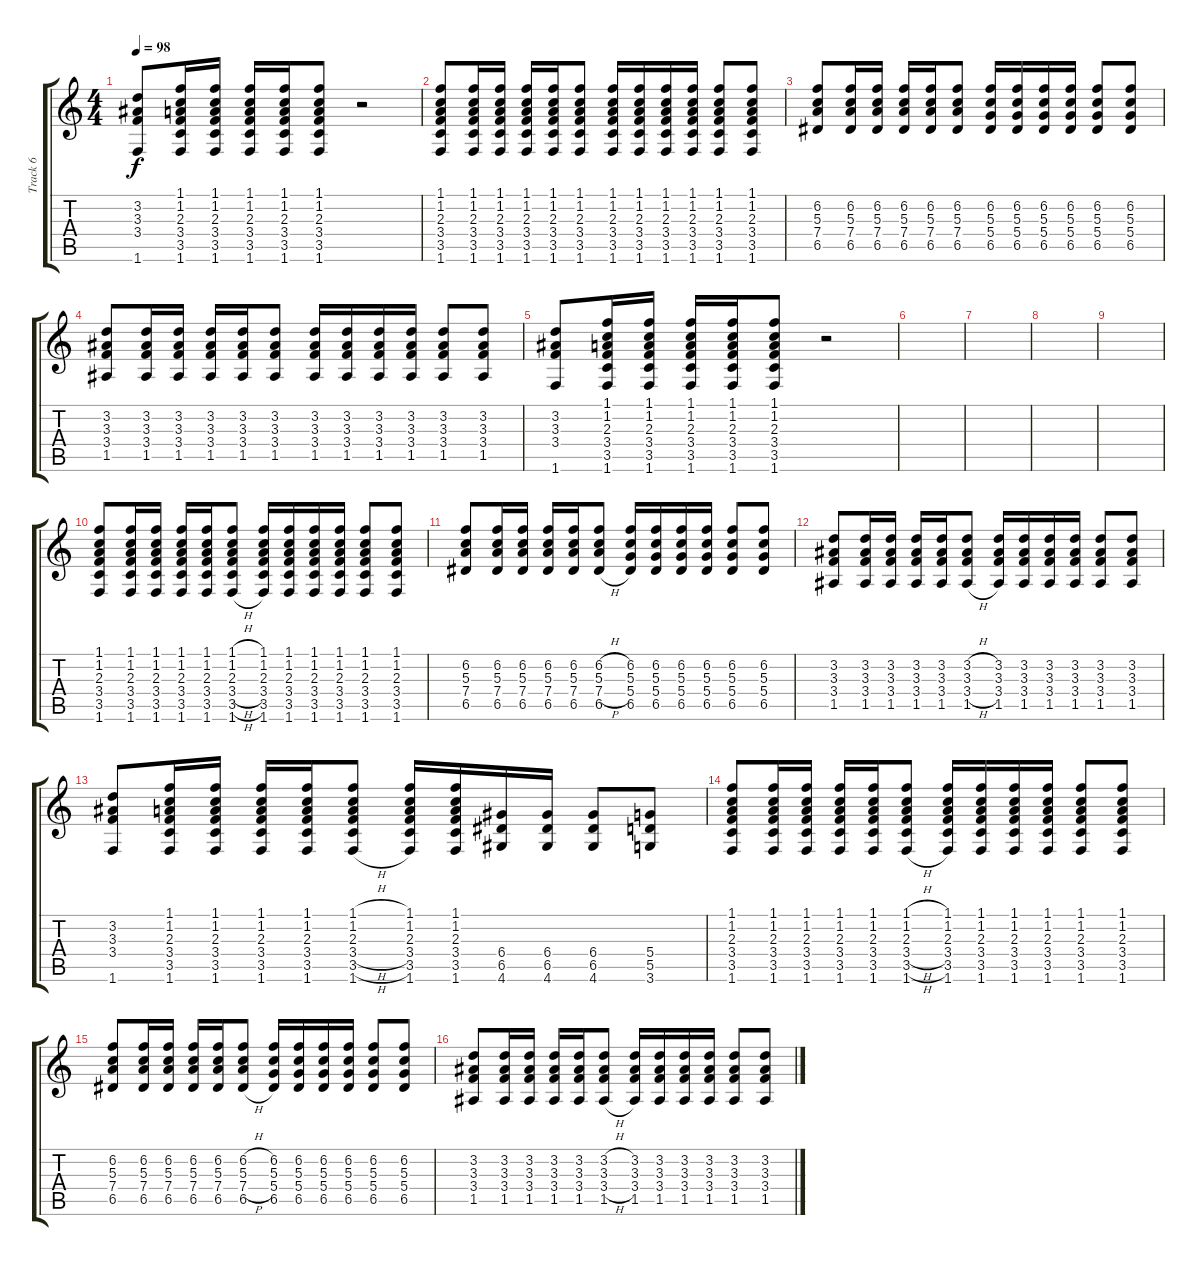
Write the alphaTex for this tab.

\track ("Track 6" "Track 6") {instrument acousticguitarsteel}
\staff {score tabs}
\tuning (E4 B3 G3 D3 A2 E2) {hide}
\ts (4 4)
\tempo 98
\clef g2
\ks c
(3.2 3.3 3.4 1.6).8{dy f} (1.1 1.2 2.3 3.4 3.5 1.6).16 (1.1 1.2 2.3 3.4 3.5 1.6).16 (1.1 1.2 2.3 3.4 3.5 1.6).16 (1.1 1.2 2.3 3.4 3.5 1.6).16 (1.1 1.2 2.3 3.4 3.5 1.6).8 r.2 |
(1.1 1.2 2.3 3.4 3.5 1.6).8 (1.1 1.2 2.3 3.4 3.5 1.6).16 (1.1 1.2 2.3 3.4 3.5 1.6).16 (1.1 1.2 2.3 3.4 3.5 1.6).16 (1.1 1.2 2.3 3.4 3.5 1.6).16 (1.1 1.2 2.3 3.4 3.5 1.6).8 (1.1 1.2 2.3 3.4 3.5 1.6).16 (1.1 1.2 2.3 3.4 3.5 1.6).16 (1.1 1.2 2.3 3.4 3.5 1.6).16 (1.1 1.2 2.3 3.4 3.5 1.6).16 (1.1 1.2 2.3 3.4 3.5 1.6).8 (1.1 1.2 2.3 3.4 3.5 1.6).8 |
(6.2 5.3 7.4 6.5).8 (6.2 5.3 7.4 6.5).16 (6.2 5.3 7.4 6.5).16 (6.2 5.3 7.4 6.5).16 (6.2 5.3 7.4 6.5).16 (6.2 5.3 7.4 6.5).8 (6.2 5.3 5.4 6.5).16 (6.2 5.3 5.4 6.5).16 (6.2 5.3 5.4 6.5).16 (6.2 5.3 5.4 6.5).16 (6.2 5.3 5.4 6.5).8 (6.2 5.3 5.4 6.5).8 |
(3.2 3.3 3.4 1.5).8 (3.2 3.3 3.4 1.5).16 (3.2 3.3 3.4 1.5).16 (3.2 3.3 3.4 1.5).16 (3.2 3.3 3.4 1.5).16 (3.2 3.3 3.4 1.5).8 (3.2 3.3 3.4 1.5).16 (3.2 3.3 3.4 1.5).16 (3.2 3.3 3.4 1.5).16 (3.2 3.3 3.4 1.5).16 (3.2 3.3 3.4 1.5).8 (3.2 3.3 3.4 1.5).8 |
(3.2 3.3 3.4 1.6).8 (1.1 1.2 2.3 3.4 3.5 1.6).16 (1.1 1.2 2.3 3.4 3.5 1.6).16 (1.1 1.2 2.3 3.4 3.5 1.6).16 (1.1 1.2 2.3 3.4 3.5 1.6).16 (1.1 1.2 2.3 3.4 3.5 1.6).8 r.2 |
|
|
|
|
(1.1 1.2 2.3 3.4 3.5 1.6).8 (1.1 1.2 2.3 3.4 3.5 1.6).16 (1.1 1.2 2.3 3.4 3.5 1.6).16 (1.1 1.2 2.3 3.4 3.5 1.6).16 (1.1 1.2 2.3 3.4 3.5 1.6).16 (1.1{h} 1.2{h} 2.3{h} 3.4{h} 3.5{h} 1.6{h}).8 (1.1 1.2 2.3 3.4 3.5 1.6).16 (1.1 1.2 2.3 3.4 3.5 1.6).16 (1.1 1.2 2.3 3.4 3.5 1.6).16 (1.1 1.2 2.3 3.4 3.5 1.6).16 (1.1 1.2 2.3 3.4 3.5 1.6).8 (1.1 1.2 2.3 3.4 3.5 1.6).8 |
(6.2 5.3 7.4 6.5).8 (6.2 5.3 7.4 6.5).16 (6.2 5.3 7.4 6.5).16 (6.2 5.3 7.4 6.5).16 (6.2 5.3 7.4 6.5).16 (6.2{h} 5.3{h} 7.4{h} 6.5{h}).8 (6.2 5.3 5.4 6.5).16 (6.2 5.3 5.4 6.5).16 (6.2 5.3 5.4 6.5).16 (6.2 5.3 5.4 6.5).16 (6.2 5.3 5.4 6.5).8 (6.2 5.3 5.4 6.5).8 |
(3.2 3.3 3.4 1.5).8 (3.2 3.3 3.4 1.5).16 (3.2 3.3 3.4 1.5).16 (3.2 3.3 3.4 1.5).16 (3.2 3.3 3.4 1.5).16 (3.2{h} 3.3{h} 3.4{h} 1.5{h}).8 (3.2 3.3 3.4 1.5).16 (3.2 3.3 3.4 1.5).16 (3.2 3.3 3.4 1.5).16 (3.2 3.3 3.4 1.5).16 (3.2 3.3 3.4 1.5).8 (3.2 3.3 3.4 1.5).8 |
(3.2 3.3 3.4 1.6).8 (1.1 1.2 2.3 3.4 3.5 1.6).16 (1.1 1.2 2.3 3.4 3.5 1.6).16 (1.1 1.2 2.3 3.4 3.5 1.6).16 (1.1 1.2 2.3 3.4 3.5 1.6).16 (1.1{h} 1.2{h} 2.3{h} 3.4{h} 3.5{h} 1.6{h}).8 (1.1 1.2 2.3 3.4 3.5 1.6).16 (1.1 1.2 2.3 3.4 3.5 1.6).16 (6.4 6.5 4.6).16 (6.4 6.5 4.6).16 (6.4 6.5 4.6).8 (5.4 5.5 3.6).8 |
(1.1 1.2 2.3 3.4 3.5 1.6).8 (1.1 1.2 2.3 3.4 3.5 1.6).16 (1.1 1.2 2.3 3.4 3.5 1.6).16 (1.1 1.2 2.3 3.4 3.5 1.6).16 (1.1 1.2 2.3 3.4 3.5 1.6).16 (1.1{h} 1.2{h} 2.3{h} 3.4{h} 3.5{h} 1.6{h}).8 (1.1 1.2 2.3 3.4 3.5 1.6).16 (1.1 1.2 2.3 3.4 3.5 1.6).16 (1.1 1.2 2.3 3.4 3.5 1.6).16 (1.1 1.2 2.3 3.4 3.5 1.6).16 (1.1 1.2 2.3 3.4 3.5 1.6).8 (1.1 1.2 2.3 3.4 3.5 1.6).8 |
(6.2 5.3 7.4 6.5).8 (6.2 5.3 7.4 6.5).16 (6.2 5.3 7.4 6.5).16 (6.2 5.3 7.4 6.5).16 (6.2 5.3 7.4 6.5).16 (6.2{h} 5.3{h} 7.4{h} 6.5{h}).8 (6.2 5.3 5.4 6.5).16 (6.2 5.3 5.4 6.5).16 (6.2 5.3 5.4 6.5).16 (6.2 5.3 5.4 6.5).16 (6.2 5.3 5.4 6.5).8 (6.2 5.3 5.4 6.5).8 |
(3.2 3.3 3.4 1.5).8 (3.2 3.3 3.4 1.5).16 (3.2 3.3 3.4 1.5).16 (3.2 3.3 3.4 1.5).16 (3.2 3.3 3.4 1.5).16 (3.2{h} 3.3{h} 3.4{h} 1.5{h}).8 (3.2 3.3 3.4 1.5).16 (3.2 3.3 3.4 1.5).16 (3.2 3.3 3.4 1.5).16 (3.2 3.3 3.4 1.5).16 (3.2 3.3 3.4 1.5).8 (3.2 3.3 3.4 1.5).8
